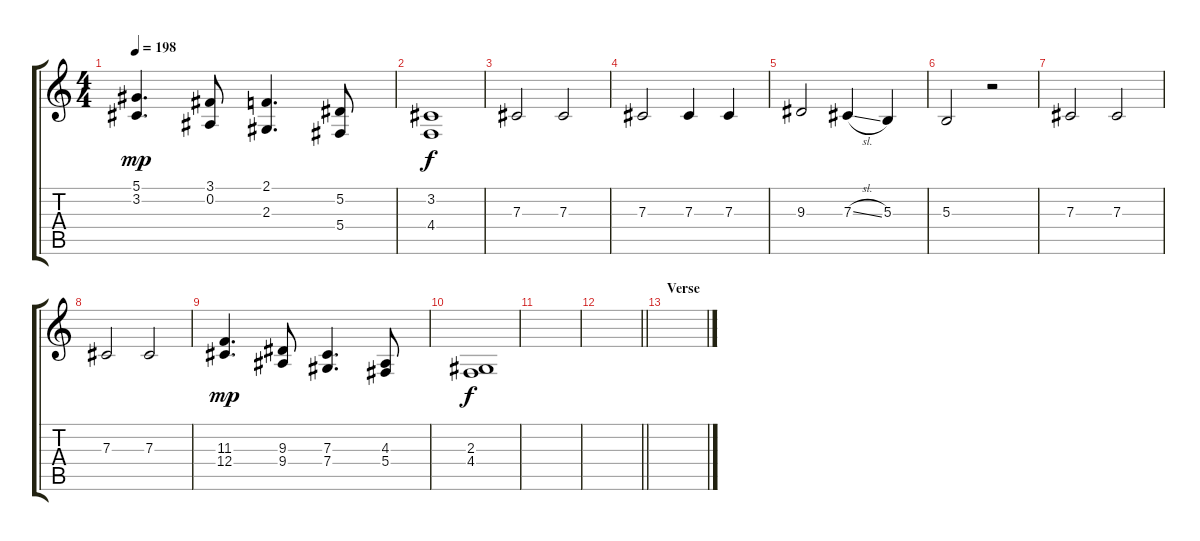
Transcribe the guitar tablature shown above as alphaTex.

\track "" {instrument bassoon}
\staff {score tabs}
\tuning (Eb4 Bb3 Gb3 Db3 Ab2 Eb2) {hide}
\ts (4 4)
\tempo 198
\clef g2
\ks c
(5.1 3.2).4{d dy mp} (3.1 0.2).8 (2.1 2.3).4{d} (5.2 5.4).8 |
(3.2 4.4).1{dy f} |
7.3.2 7.3.2 |
7.3.2 7.3.4 7.3.4 |
9.3.2 7.3{sl}.4 5.3.4 |
5.3.2 r.2 |
7.3.2 7.3.2 |
7.3.2 7.3.2 |
(11.3 12.4).4{d dy mp} (9.3 9.4).8 (7.3 7.4).4{d} (4.3 5.4).8 |
(2.3 4.4).1{dy f} |
|
\barLineRight lightlight
|
\section ("" "Verse")
